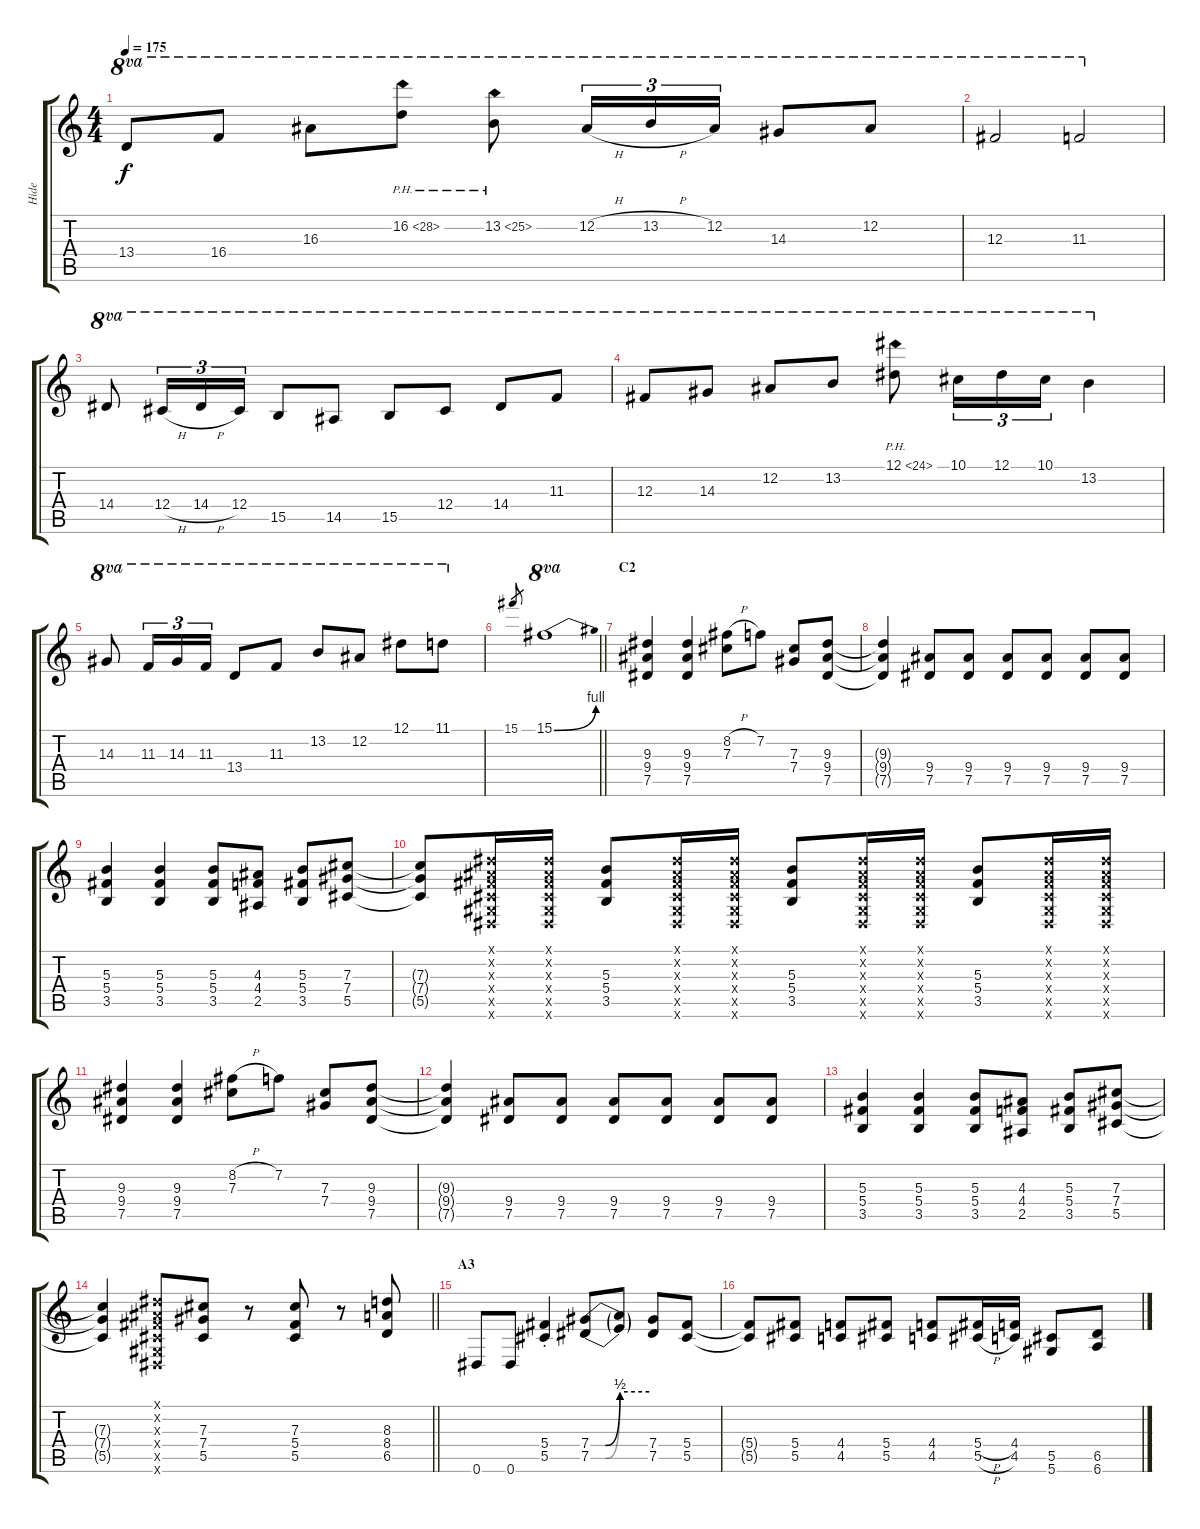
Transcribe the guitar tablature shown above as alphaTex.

\track ("Hide" "Hide") {instrument distortionguitar}
\staff {score tabs}
\tuning (Eb4 Bb3 Gb3 Db3 Ab2 Eb2) {hide}
\ts (4 4)
\tempo 175
\clef g2
\ks c
13.4.8{ot 8va dy f} 16.4.8{ot 8va} 16.3.8{ot 8va} 16.2{ph 12}.8{ot 8va} 13.2{ph 12}.8{ot 8va} 12.2{h}.16{tu (3 2) ot 8va} 13.2{h}.16{tu (3 2) ot 8va} 12.2.16{tu (3 2) ot 8va} 14.3.8{ot 8va} 12.2.8{ot 8va} |
12.3.2{ot 8va} 11.3.2{ot 8va} |
14.4.8{ot 8va} 12.4{h}.16{tu (3 2) ot 8va} 14.4{h}.16{tu (3 2) ot 8va} 12.4.16{tu (3 2) ot 8va} 15.5.8{ot 8va} 14.5.8{ot 8va} 15.5.8{ot 8va} 12.4.8{ot 8va} 14.4.8{ot 8va} 11.3.8{ot 8va} |
12.3.8{ot 8va} 14.3.8{ot 8va} 12.2.8{ot 8va} 13.2.8{ot 8va} 12.1{ph 12}.8{ot 8va} 10.1.16{tu (3 2) ot 8va} 12.1.16{tu (3 2) ot 8va} 10.1.16{tu (3 2) ot 8va} 13.2.4{ot 8va} |
14.3.8{ot 8va} 11.3.16{tu (3 2) ot 8va} 14.3.16{tu (3 2) ot 8va} 11.3.16{tu (3 2) ot 8va} 13.4.8{ot 8va} 11.3.8{ot 8va} 13.2.8{ot 8va} 12.2.8{ot 8va} 12.1.8{ot 8va} 11.1.8{ot 8va} |
\barLineRight lightlight
15.1.8{gr} 15.1{be (bend 0 0 60 4)}.1{ot 8va} |
\section ("" "C2")
(9.3 9.4 7.5).4{volume 12} (9.3 9.4 7.5).4 (8.2{h} 7.3).8 7.2.8 (7.3 7.4).8 (9.3 9.4 7.5).8 |
(9.3{t} 9.4{t} 7.5{t}).4 (9.4 7.5).8 (9.4 7.5).8 (9.4 7.5).8 (9.4 7.5).8 (9.4 7.5).8 (9.4 7.5).8 |
(5.3 5.4 3.5).4 (5.3 5.4 3.5).4 (5.3 5.4 3.5).8 (4.3 4.4 2.5).8 (5.3 5.4 3.5).8 (7.3 7.4 5.5).8 |
(7.3{t} 7.4{t} 5.5{t}).8 (0.1{x} 0.2{x} 0.3{x} 0.4{x} 0.5{x} 0.6{x}).16 (0.1{x} 0.2{x} 0.3{x} 0.4{x} 0.5{x} 0.6{x}).16 (5.3 5.4 3.5).8 (0.1{x} 0.2{x} 0.3{x} 0.4{x} 0.5{x} 0.6{x}).16 (0.1{x} 0.2{x} 0.3{x} 0.4{x} 0.5{x} 0.6{x}).16 (5.3 5.4 3.5).8 (0.1{x} 0.2{x} 0.3{x} 0.4{x} 0.5{x} 0.6{x}).16 (0.1{x} 0.2{x} 0.3{x} 0.4{x} 0.5{x} 0.6{x}).16 (5.3 5.4 3.5).8 (0.1{x} 0.2{x} 0.3{x} 0.4{x} 0.5{x} 0.6{x}).16 (0.1{x} 0.2{x} 0.3{x} 0.4{x} 0.5{x} 0.6{x}).16 |
(9.3 9.4 7.5).4 (9.3 9.4 7.5).4 (8.2{h} 7.3).8 7.2.8 (7.3 7.4).8 (9.3 9.4 7.5).8 |
(9.3{t} 9.4{t} 7.5{t}).4 (9.4 7.5).8 (9.4 7.5).8 (9.4 7.5).8 (9.4 7.5).8 (9.4 7.5).8 (9.4 7.5).8 |
(5.3 5.4 3.5).4 (5.3 5.4 3.5).4 (5.3 5.4 3.5).8 (4.3 4.4 2.5).8 (5.3 5.4 3.5).8 (7.3 7.4 5.5).8 |
\barLineRight lightlight
(7.3{t} 7.4{t} 5.5{t}).4 (0.1{x} 0.2{x} 0.3{x} 0.4{x} 0.5{x} 0.6{x}).8 (7.3 7.4 5.5).8 r.8 (7.3 5.4 5.5).8 r.8 (8.3 8.4 6.5).8 |
\section ("" "A3")
0.6.8 0.6.8 (5.4{st} 5.5).4 (7.4{be (custom 0 0 15 0 30 2 60 2)} 7.5{be (custom 0 0 15 0 30 2 60 2)}).8 (7.4{t} 7.5{t}).8 (7.4 7.5).8 (5.4 5.5).8 |
(5.4{t} 5.5{t}).8 (5.4 5.5).8 (4.4 4.5).8 (5.4 5.5).8 (4.4 4.5).8 (5.4{h} 5.5{h}).16 (4.4 4.5).16 (5.5 5.6).8 (6.5 6.6).8
